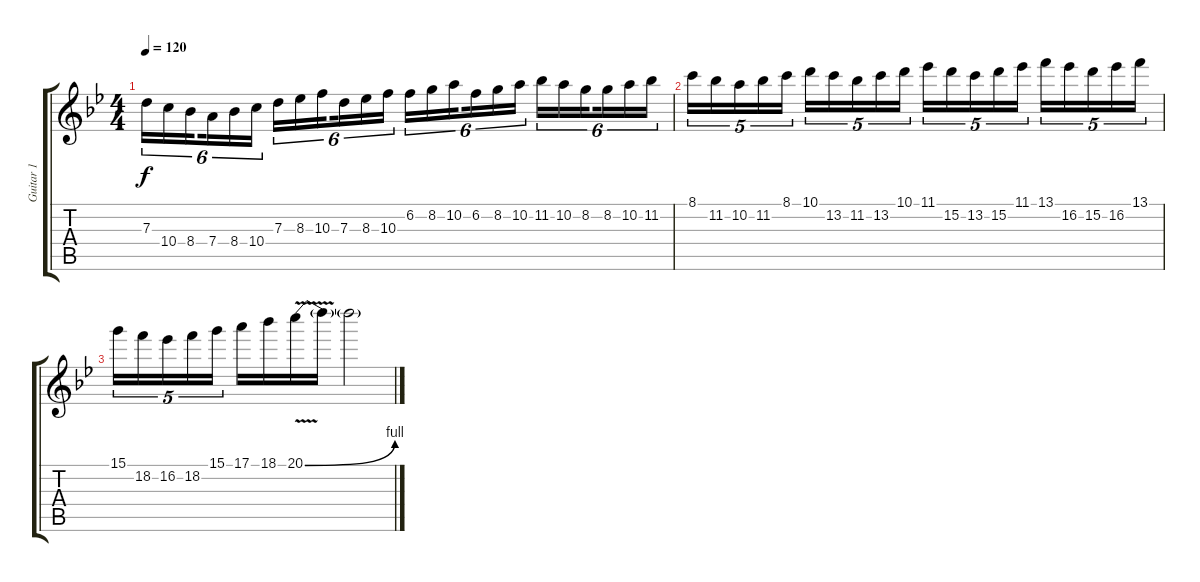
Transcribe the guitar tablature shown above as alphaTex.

\track ("Guitar 1" "Guitar 1") {instrument distortionguitar}
\staff {score tabs}
\tuning (E4 B3 G3 D3 A2 E2) {hide}
\ts (4 4)
\tempo 120
\clef g2
\ks gminor
7.3.16{tu (6 4) dy f volume 1} 10.4.16{tu (6 4)} 8.4.16{tu (6 4) beam splitsecondary} 7.4.16{tu (6 4)} 8.4.16{tu (6 4)} 10.4.16{tu (6 4)} 7.3.16{tu (6 4)} 8.3.16{tu (6 4)} 10.3.16{tu (6 4) beam splitsecondary} 7.3.16{tu (6 4)} 8.3.16{tu (6 4)} 10.3.16{tu (6 4)} 6.2.16{tu (6 4)} 8.2.16{tu (6 4)} 10.2.16{tu (6 4) beam splitsecondary} 6.2.16{tu (6 4)} 8.2.16{tu (6 4)} 10.2.16{tu (6 4)} 11.2.16{tu (6 4)} 10.2.16{tu (6 4)} 8.2.16{tu (6 4) beam splitsecondary} 8.2.16{tu (6 4)} 10.2.16{tu (6 4)} 11.2.16{tu (6 4)} |
8.1.16{tu (5 4) volume 0} 11.2.16{tu (5 4)} 10.2.16{tu (5 4)} 11.2.16{tu (5 4)} 8.1.16{tu (5 4)} 10.1.16{tu (5 4)} 13.2.16{tu (5 4)} 11.2.16{tu (5 4)} 13.2.16{tu (5 4)} 10.1.16{tu (5 4)} 11.1.16{tu (5 4)} 15.2.16{tu (5 4)} 13.2.16{tu (5 4)} 15.2.16{tu (5 4)} 11.1.16{tu (5 4)} 13.1.16{tu (5 4)} 16.2.16{tu (5 4)} 15.2.16{tu (5 4)} 16.2.16{tu (5 4)} 13.1.16{tu (5 4)} |
15.1.16{tu (5 4)} 18.2.16{tu (5 4)} 16.2.16{tu (5 4)} 18.2.16{tu (5 4)} 15.1.16{tu (5 4)} 17.1.16 18.1.16 20.1{be (bend 0 0 60 4) v}.16 20.1{t}.16 20.1{t}.2
